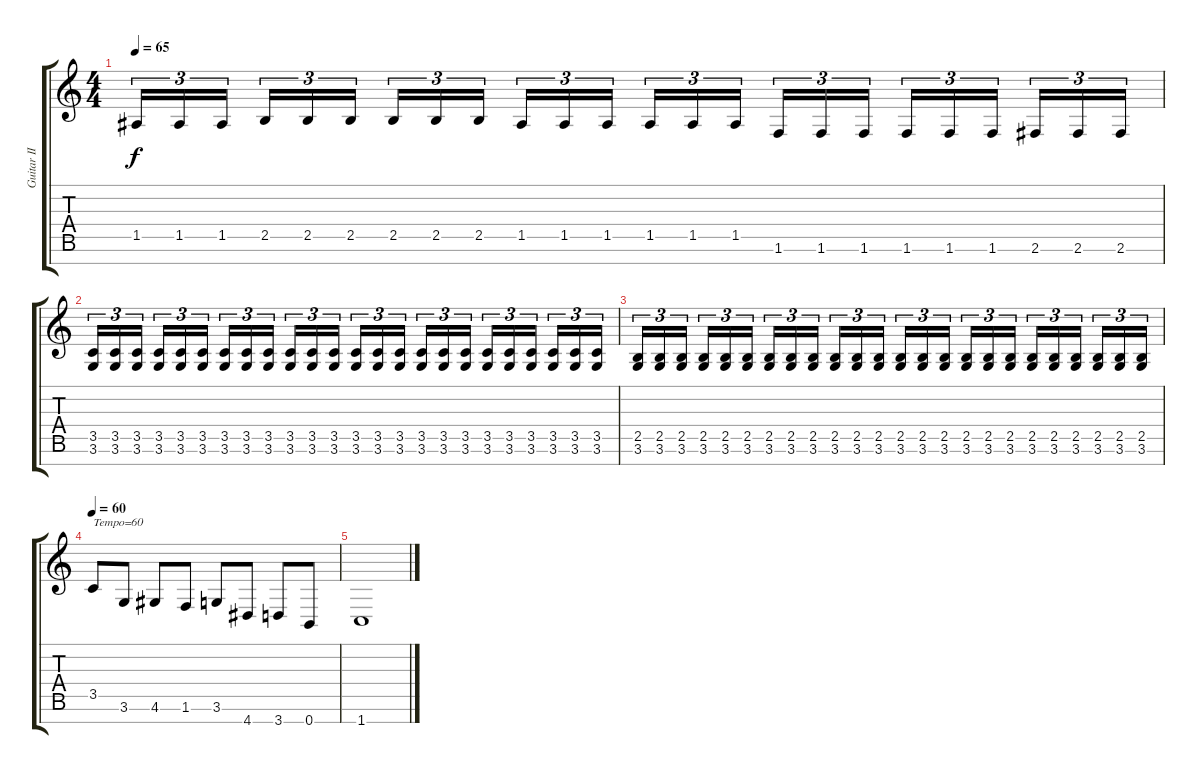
\track ("Guitar II [Samoth]" "Guitar II ") {instrument distortionguitar}
\staff {score tabs}
\tuning (E4 B3 G3 D3 A2 E2 B1) {hide}
\ts (4 4)
\tempo 65
\clef g2
\ks c
1.5.16{tu (3 2) dy f} 1.5.16{tu (3 2)} 1.5.16{tu (3 2)} 2.5.16{tu (3 2)} 2.5.16{tu (3 2)} 2.5.16{tu (3 2)} 2.5.16{tu (3 2)} 2.5.16{tu (3 2)} 2.5.16{tu (3 2)} 1.5.16{tu (3 2)} 1.5.16{tu (3 2)} 1.5.16{tu (3 2)} 1.5.16{tu (3 2)} 1.5.16{tu (3 2)} 1.5.16{tu (3 2)} 1.6.16{tu (3 2)} 1.6.16{tu (3 2)} 1.6.16{tu (3 2)} 1.6.16{tu (3 2)} 1.6.16{tu (3 2)} 1.6.16{tu (3 2)} 2.6.16{tu (3 2)} 2.6.16{tu (3 2)} 2.6.16{tu (3 2)} |
(3.5 3.6).16{tu (3 2)} (3.5 3.6).16{tu (3 2)} (3.5 3.6).16{tu (3 2)} (3.5 3.6).16{tu (3 2)} (3.5 3.6).16{tu (3 2)} (3.5 3.6).16{tu (3 2)} (3.5 3.6).16{tu (3 2)} (3.5 3.6).16{tu (3 2)} (3.5 3.6).16{tu (3 2)} (3.5 3.6).16{tu (3 2)} (3.5 3.6).16{tu (3 2)} (3.5 3.6).16{tu (3 2)} (3.5 3.6).16{tu (3 2)} (3.5 3.6).16{tu (3 2)} (3.5 3.6).16{tu (3 2)} (3.5 3.6).16{tu (3 2)} (3.5 3.6).16{tu (3 2)} (3.5 3.6).16{tu (3 2)} (3.5 3.6).16{tu (3 2)} (3.5 3.6).16{tu (3 2)} (3.5 3.6).16{tu (3 2)} (3.5 3.6).16{tu (3 2)} (3.5 3.6).16{tu (3 2)} (3.5 3.6).16{tu (3 2)} |
(2.5 3.6).16{tu (3 2)} (2.5 3.6).16{tu (3 2)} (2.5 3.6).16{tu (3 2)} (2.5 3.6).16{tu (3 2)} (2.5 3.6).16{tu (3 2)} (2.5 3.6).16{tu (3 2)} (2.5 3.6).16{tu (3 2)} (2.5 3.6).16{tu (3 2)} (2.5 3.6).16{tu (3 2)} (2.5 3.6).16{tu (3 2)} (2.5 3.6).16{tu (3 2)} (2.5 3.6).16{tu (3 2)} (2.5 3.6).16{tu (3 2)} (2.5 3.6).16{tu (3 2)} (2.5 3.6).16{tu (3 2)} (2.5 3.6).16{tu (3 2)} (2.5 3.6).16{tu (3 2)} (2.5 3.6).16{tu (3 2)} (2.5 3.6).16{tu (3 2)} (2.5 3.6).16{tu (3 2)} (2.5 3.6).16{tu (3 2)} (2.5 3.6).16{tu (3 2)} (2.5 3.6).16{tu (3 2)} (2.5 3.6).16{tu (3 2)} |
\tempo 40
\tempo 60
3.5.8{txt "Tempo=60"} 3.6.8 4.6.8 1.6.8 3.6.8 4.7.8 3.7.8 0.7.8 |
1.7.1
